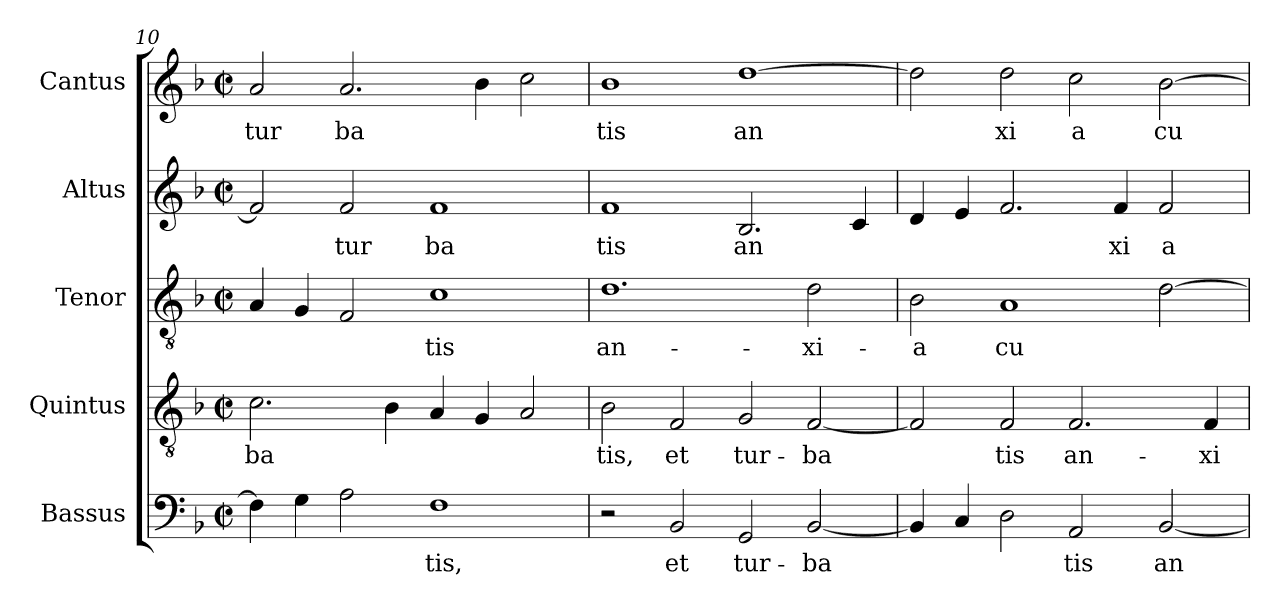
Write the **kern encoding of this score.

**kern	**text	**kern	**text	**kern	**text	**kern	**text	**kern	**text
*part5	*part5	*part4	*part4	*part3	*part3	*part2	*part2	*part1	*part1
*staff5	*staff5	*staff4	*staff4	*staff3	*staff3	*staff2	*staff2	*staff1	*staff1
*I"Bassus	*	*I"Quintus	*	*I"Tenor	*	*I"Altus	*	*I"Cantus	*
*clefF4	*	*clefGv2	*	*clefGv2	*	*clefG2	*	*clefG2	*
*k[b-]	*	*k[b-]	*	*k[b-]	*	*k[b-]	*	*k[b-]	*
*F:	*	*F:	*	*F:	*	*F:	*	*F:	*
*M2/2	*	*M2/2	*	*M2/2	*	*M2/2	*	*M2/2	*
*met(c|)	*	*met(c|)	*	*met(c|)	*	*met(c|)	*	*met(c|)	*
=10	=10	=10	=10	=10	=10	=10	=10	=10	=10
!	!LO:LY:b	!	!LO:LY:b:cj	!	!LO:LY:b	!	!LO:LY:b	!	!LO:LY:b
4F\]	--	2.c\	-ba-	4A/	--	2f/]	.	2a/	tur
!	!LO:LY:b	!	!	!	!LO:LY:b	!	!	!	!
4G\	--	.	.	4G/	--	.	.	.	.
!	!LO:LY:b	!	!	!	!LO:LY:b	!	!LO:LY:b	!	!LO:LY:b
2A\	--	.	.	2F/	--	2f/	tur	2.a/	ba
!	!	!	!LO:LY:b:cj	!	!	!	!	!	!
.	.	4B-\	--	.	.	.	.	.	.
!	!LO:LY:b	!	!LO:LY:b:cj	!	!LO:LY:b	!	!LO:LY:b	!	!
1F	-tis,	4A/	--	1c	-tis	1f	ba	.	.
!	!	!	!LO:LY:b:cj	!	!	!	!	!	!LO:LY:b
.	.	4G/	--	.	.	.	.	4b-\	.
!	!	!	!LO:LY:b:cj	!	!	!	!	!	!LO:LY:b
.	.	2A/	--	.	.	.	.	2cc\	.
=11	=11	=11	=11	=11	=11	=11	=11	=11	=11
!	!	!	!LO:LY:b:cj	!	!LO:LY:b	!	!LO:LY:b	!	!LO:LY:b
2r	.	2B-\	-tis,	1.d	an-	1f	tis	1b-	tis
!	!LO:LY:b	!	!LO:LY:b:cj	!	!	!	!	!	!
2BB-/	et	2F/	et	.	.	.	.	.	.
!	!LO:LY:b	!	!LO:LY:b:cj	!	!	!	!LO:LY:b	!	!LO:LY:b
2GG/	tur-	2G/	tur-	.	.	2.B-/	an	[>1dd	an
!	!LO:LY:b	!	!LO:LY:b:cj	!	!LO:LY:b	!	!	!	!
[<2BB-/	-ba-	[<2F/	-ba-	2d\	-xi-	.	.	.	.
!	!	!	!	!	!	!	!LO:LY:b	!	!
.	.	.	.	.	.	4c/	.	.	.
=12	=12	=12	=12	=12	=12	=12	=12	=12	=12
!	!LO:LY:b	!	!LO:LY:b:cj	!	!LO:LY:b	!	!LO:LY:b	!	!LO:LY:b
4BB-/]	--	2F/]	--	2B-\	-a	4d/	.	2dd\]	.
!	!LO:LY:b	!	!	!	!	!	!LO:LY:b	!	!
4C/	--	.	.	.	.	4e/	.	.	.
!	!LO:LY:b	!	!LO:LY:b:cj	!	!LO:LY:b	!	!LO:LY:b	!	!LO:LY:b
2D\	--	2F/	-tis	1A	cu-	2.f/	.	2dd\	xi
!	!LO:LY:b	!	!LO:LY:b:cj	!	!	!	!	!	!LO:LY:b
2AA/	-tis	2.F/	an-	.	.	.	.	2cc\	a
!	!	!	!	!	!	!	!LO:LY:b	!	!
.	.	.	.	.	.	4f/	xi	.	.
!	!LO:LY:b	!	!	!	!LO:LY:b	!	!LO:LY:b	!	!LO:LY:b
[<2BB-/	an-	.	.	[<2d\	--	2f/	a	[<2b-\	cu
!	!	!	!LO:LY:b:cj	!	!	!	!	!	!
.	.	4F/	-xi-	.	.	.	.	.	.
=	=	=	=	=	=	=	=	=	=
*-	*-	*-	*-	*-	*-	*-	*-	*-	*-
